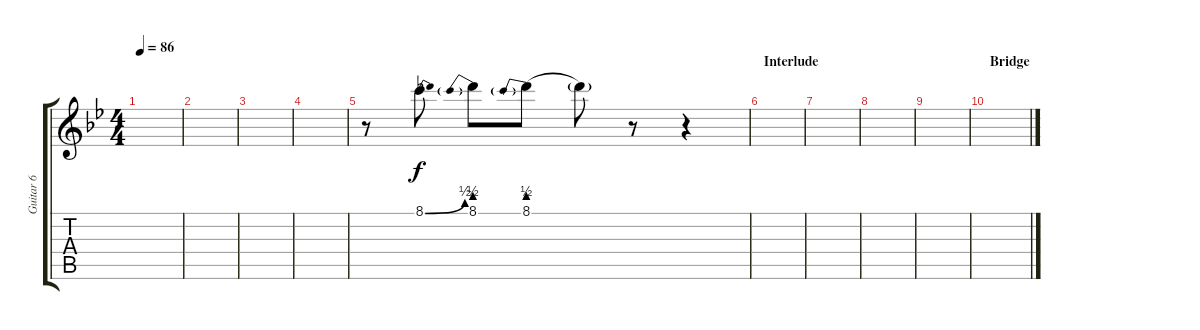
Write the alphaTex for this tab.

\track ("Guitar 6" "Guitar 6") {instrument distortionguitar}
\staff {score tabs}
\tuning (E4 B3 G3 D3 A2 E2) {hide}
\ts (4 4)
\tempo 86
\clef g2
\ks bb
|
|
|
|
r.8 8.1{be (bend 0 0 60 2)}.8 8.1{be (prebend 0 2 60 2)}.8 8.1{be (prebend 0 2 60 2)}.8 8.1{t}.8 r.8 r.4 |
\section ("" "Interlude")
|
|
|
|
\section ("" "Bridge")
